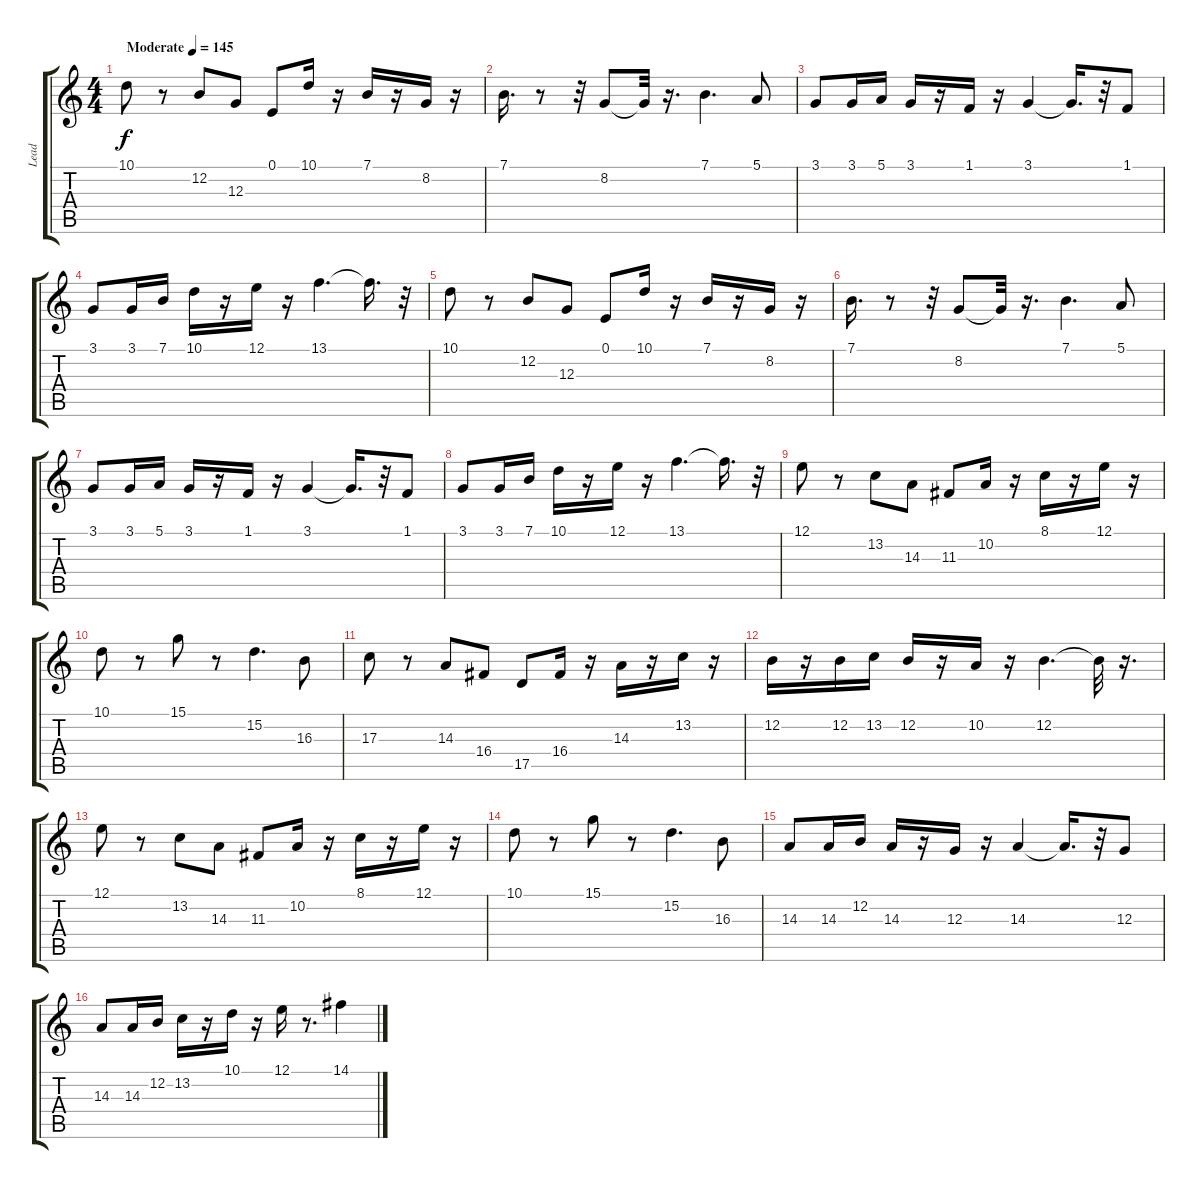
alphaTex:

\track ("Lead" "Lead") {instrument trumpet}
\staff {score tabs}
\tuning (E4 B3 G3 D3 A2 E2) {hide}
\ts (4 4)
\tempo (145 "Moderate")
\clef g2
\ks c
10.1.8{dy f instrument trumpet} r.8 12.2.8 12.3.8 0.1.8 10.1.16 r.16 7.1.16 r.16 8.2.16 r.16 |
7.1.16{d} r.8 r.32 8.2.8 8.2{t}.32 r.16{d} 7.1.4{d} 5.1.8 |
3.1.8 3.1.16 5.1.16 3.1.16 r.16 1.1.16 r.16 3.1.4 3.1{t}.16{d} r.32 1.1.8 |
3.1.8 3.1.16 7.1.16 10.1.16 r.16 12.1.16 r.16 13.1.4{d} 13.1{t}.16{d} r.32 |
10.1.8 r.8 12.2.8 12.3.8 0.1.8 10.1.16 r.16 7.1.16 r.16 8.2.16 r.16 |
7.1.16{d} r.8 r.32 8.2.8 8.2{t}.32 r.16{d} 7.1.4{d} 5.1.8 |
3.1.8 3.1.16 5.1.16 3.1.16 r.16 1.1.16 r.16 3.1.4 3.1{t}.16{d} r.32 1.1.8 |
3.1.8 3.1.16 7.1.16 10.1.16 r.16 12.1.16 r.16 13.1.4{d} 13.1{t}.16{d} r.32 |
12.1.8 r.8 13.2.8 14.3.8 11.3.8 10.2.16 r.16 8.1.16 r.16 12.1.16 r.16 |
10.1.8 r.8 15.1.8 r.8 15.2.4{d} 16.3.8 |
17.3.8 r.8 14.3.8 16.4.8 17.5.8 16.4.16 r.16 14.3.16 r.16 13.2.16 r.16 |
12.2.16 r.16 12.2.16 13.2.16 12.2.16 r.16 10.2.16 r.16 12.2.4{d} 12.2{t}.32 r.16{d} |
12.1.8 r.8 13.2.8 14.3.8 11.3.8 10.2.16 r.16 8.1.16 r.16 12.1.16 r.16 |
10.1.8 r.8 15.1.8 r.8 15.2.4{d} 16.3.8 |
14.3.8 14.3.16 12.2.16 14.3.16 r.16 12.3.16 r.16 14.3.4 14.3{t}.16{d} r.32 12.3.8 |
14.3.8 14.3.16 12.2.16 13.2.16 r.16 10.1.16 r.16 12.1.16 r.8{d} 14.1.4
